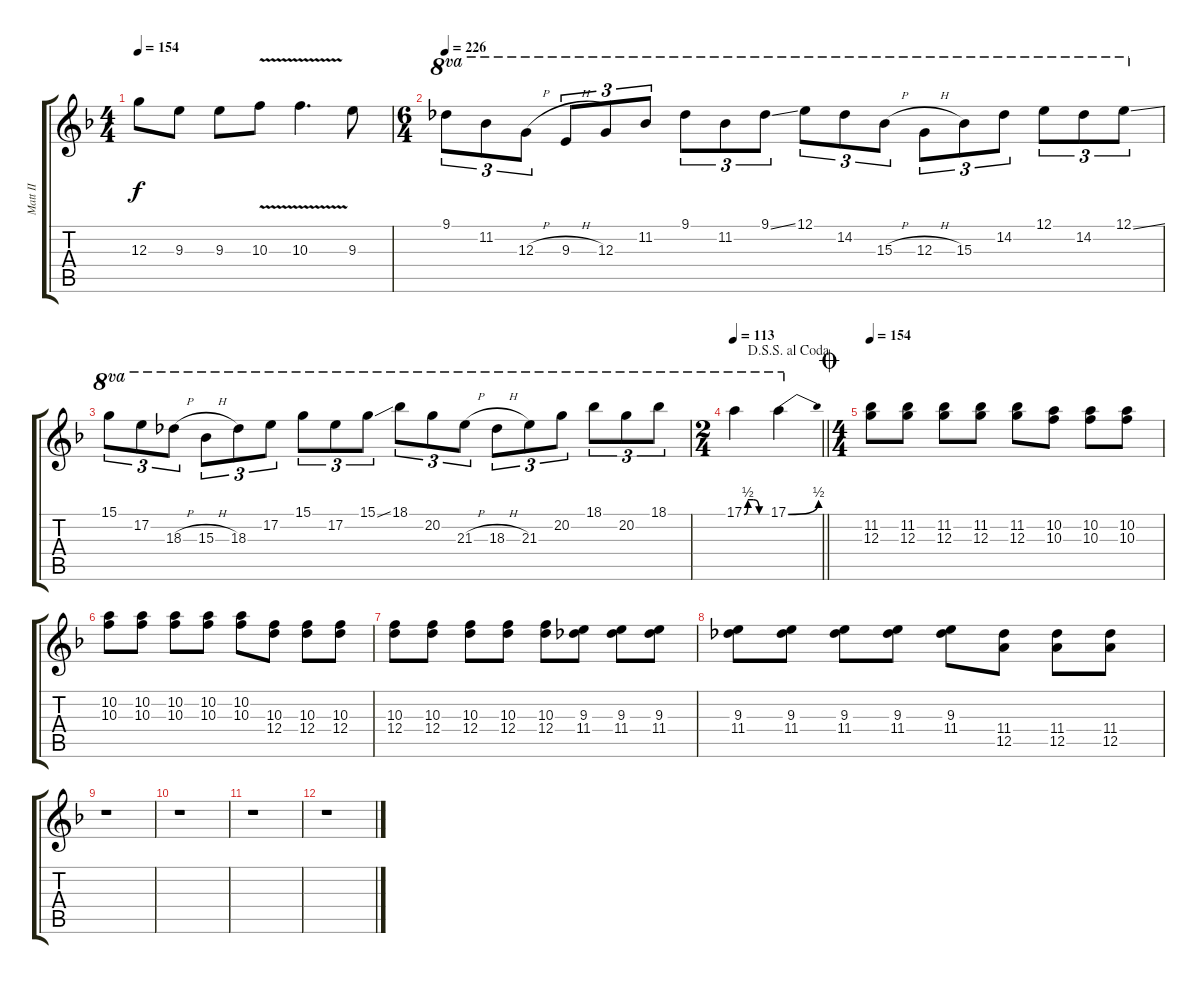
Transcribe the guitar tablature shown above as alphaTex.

\track ("Matt II" "Matt II") {instrument distortionguitar}
\staff {score tabs}
\tuning (E4 B3 G3 D3 A2 D2) {hide}
\ts (4 4)
\tempo 154
\clef g2
\ks f
12.3.8{dy f} 9.3.8 9.3.8 10.3{v}.8 10.3{v}.4{d} 9.3.8 |
\ts (6 4)
\tempo 226
9.1.8{tu (3 2) ot 8va} 11.2.8{tu (3 2) ot 8va} 12.3{h}.8{tu (3 2) ot 8va} 9.3{h}.8{tu (3 2) ot 8va} 12.3.8{tu (3 2) ot 8va} 11.2.8{tu (3 2) ot 8va} 9.1.8{tu (3 2) ot 8va} 11.2.8{tu (3 2) ot 8va} 9.1{ss}.8{tu (3 2) ot 8va} 12.1.8{tu (3 2) ot 8va} 14.2.8{tu (3 2) ot 8va} 15.3{h}.8{tu (3 2) ot 8va} 12.3{h}.8{tu (3 2) ot 8va} 15.3.8{tu (3 2) ot 8va} 14.2.8{tu (3 2) ot 8va} 12.1.8{tu (3 2) ot 8va} 14.2.8{tu (3 2) ot 8va} 12.1{ss}.8{tu (3 2) ot 8va} |
15.1.8{tu (3 2) ot 8va} 17.2.8{tu (3 2) ot 8va} 18.3{h}.8{tu (3 2) ot 8va} 15.3{h}.8{tu (3 2) ot 8va} 18.3.8{tu (3 2) ot 8va} 17.2.8{tu (3 2) ot 8va} 15.1.8{tu (3 2) ot 8va} 17.2.8{tu (3 2) ot 8va} 15.1{ss}.8{tu (3 2) ot 8va} 18.1.8{tu (3 2) ot 8va} 20.2.8{tu (3 2) ot 8va} 21.3{h}.8{tu (3 2) ot 8va} 18.3{h}.8{tu (3 2) ot 8va} 21.3.8{tu (3 2) ot 8va} 20.2.8{tu (3 2) ot 8va} 18.1.8{tu (3 2) ot 8va} 20.2.8{tu (3 2) ot 8va} 18.1.8{tu (3 2) ot 8va} |
\ts (2 4)
\jump dalsegnosegnoalcoda
\tempo 113
\barLineRight lightlight
17.1{be (custom 0 0 10 2 25 2 40 0 60 0)}.4{ot 8va} 17.1{be (bend 0 0 60 2)}.4{ot 8va} |
\ts (4 4)
\jump coda
\tempo 154
(11.2 12.3).8 (11.2 12.3).8 (11.2 12.3).8 (11.2 12.3).8 (11.2 12.3).8 (10.2 10.3).8 (10.2 10.3).8 (10.2 10.3).8 |
(10.2 10.3).8 (10.2 10.3).8 (10.2 10.3).8 (10.2 10.3).8 (10.2 10.3).8 (10.3 12.4).8 (10.3 12.4).8 (10.3 12.4).8 |
(10.3 12.4).8 (10.3 12.4).8 (10.3 12.4).8 (10.3 12.4).8 (10.3 12.4).8 (9.3 11.4).8 (9.3 11.4).8 (9.3 11.4).8 |
(9.3 11.4).8 (9.3 11.4).8 (9.3 11.4).8 (9.3 11.4).8 (9.3 11.4).8 (11.4 12.5).8 (11.4 12.5).8 (11.4 12.5).8 |
r.1 |
r.1 |
r.1 |
r.1
